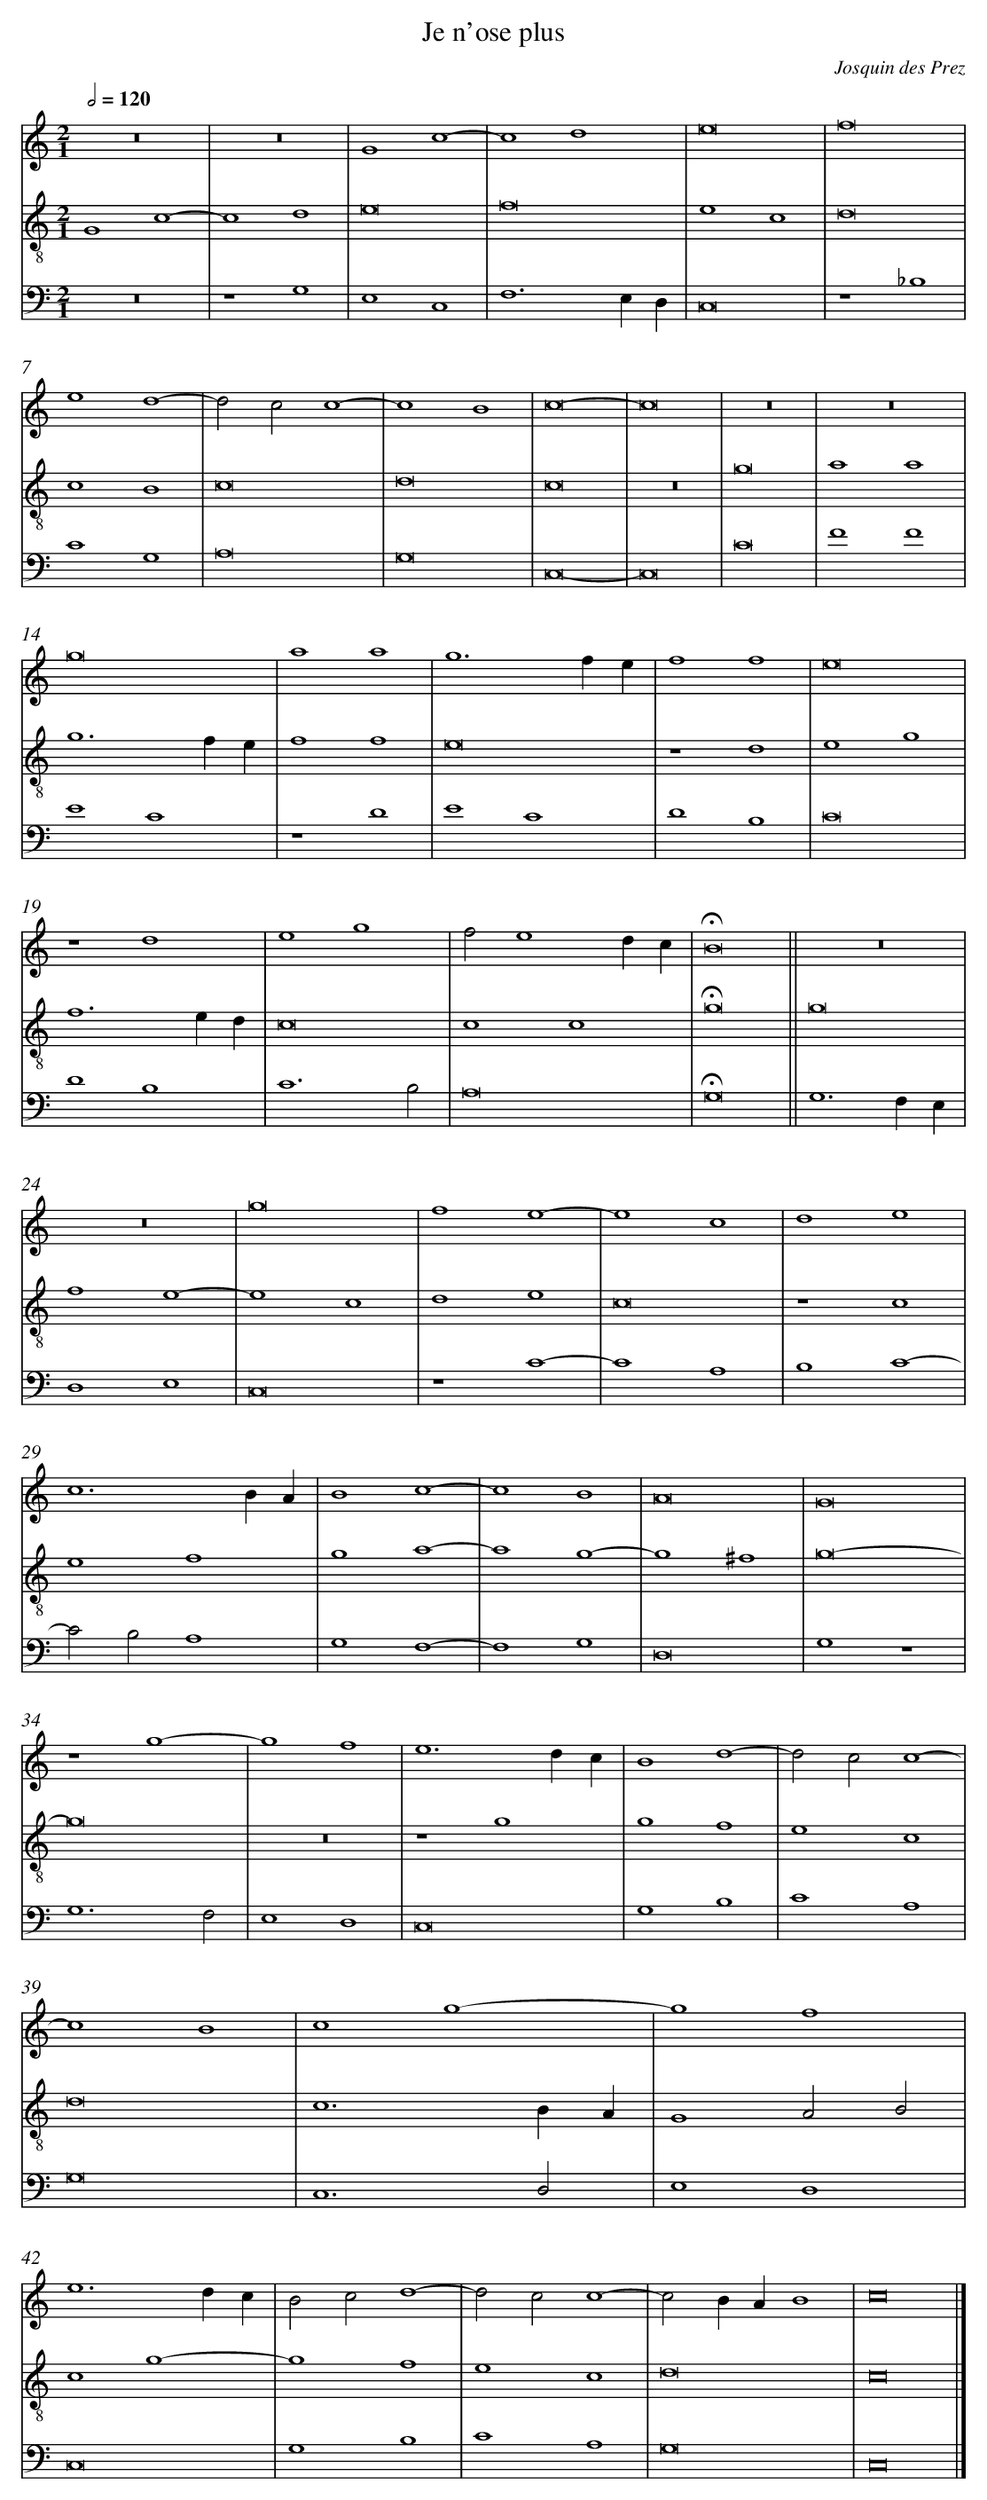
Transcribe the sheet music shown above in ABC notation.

X:1
T:Je n'ose plus
C: Josquin des Prez
L: 1/4
M: 2/1
Q: 1/2=120
V: 1 clef=treble
V: 2 clef=treble-8
V: 3 clef=bass
K: C
[V:1] z8 |
[V:2] G4c4- |
[V:3] z8 |
[V:1] z8 |
[V:2] c4d4 |
[V:3] z4G,4 |
[V:1] G4c4- |
[V:2] e8 |
[V:3] E,4C,4 |
[V:1] c4d4 |
[V:2] f8 |
[V:3] F,6E,D, |
[V:1] e8 |
[V:2] e4c4 |
[V:3] C,8 |
[V:1] f8 |
[V:2] d8 |
[V:3] z4_B,4 |
[V:1] e4d4- |
[V:2] c4B4 |
[V:3] C4G,4 |
[V:1] d2c2c4- |
[V:2] c8 |
[V:3] A,8 |
[V:1] c4B4 |
[V:2] d8 |
[V:3] G,8 |
[V:1] c8- |
[V:2] c8 |
[V:3] C,8- |
[V:1] c8 |
[V:2] z8 |
[V:3] C,8 |
[V:1] z8 |
[V:2] g8 |
[V:3] C8 |
[V:1] z8 |
[V:2] a4a4 |
[V:3] F4F4 |
[V:1] g8 |
[V:2] g6fe |
[V:3] E4C4 |
[V:1] a4a4 |
[V:2] f4f4 |
[V:3] z4D4 |
[V:1] g6fe |
[V:2] e8 |
[V:3] E4C4 |
[V:1] f4f4 |
[V:2] z4d4 |
[V:3] D4B,4 |
[V:1] e8 |
[V:2] e4g4 |
[V:3] C8 |
[V:1] z4d4 |
[V:2] f6ed |
[V:3] D4B,4 |
[V:1] e4g4 |
[V:2] c8 |
[V:3] C6B,2 |
[V:1] f2e4dc |
[V:2] c4c4 |
[V:3] A,8 |
[V:1] !fermata!B8 ||
[V:2] !fermata!g8 ||
[V:3] !fermata!G,8 ||
[V:1] z8 |
[V:2] g8 |
[V:3] G,6F,E, |
[V:1] z8 |
[V:2] f4e4- |
[V:3] D,4E,4 |
[V:1] g8 |
[V:2] e4c4 |
[V:3] C,8 |
[V:1] f4e4- |
[V:2] d4e4 |
[V:3] z4C4- |
[V:1] e4c4 |
[V:2] c8 |
[V:3] C4A,4 |
[V:1] d4e4 |
[V:2] z4c4 |
[V:3] B,4C4- |
[V:1] c6BA |
[V:2] e4f4 |
[V:3] C2B,2A,4 |
[V:1] B4c4- |
[V:2] g4a4- |
[V:3] G,4F,4- |
[V:1] c4B4 |
[V:2] a4g4- |
[V:3] F,4G,4 |
[V:1] A8 |
[V:2] g4^f4 |
[V:3] D,8 |
[V:1] G8 |
[V:2] g8- |
[V:3] G,4z4 |
[V:1] z4g4- |
[V:2] g8 |
[V:3] G,6F,2 |
[V:1] g4f4 |
[V:2] z8 |
[V:3] E,4D,4 |
[V:1] e6dc |
[V:2] z4g4 |
[V:3] C,8 |
[V:1] B4d4- |
[V:2] g4f4 |
[V:3] G,4B,4 |
[V:1] d2c2c4- |
[V:2] e4c4 |
[V:3] C4A,4 |
[V:1] c4B4 |
[V:2] d8 |
[V:3] G,8 |
[V:1] c4g4- |
[V:2] c6BA |
[V:3] C,6D,2 |
[V:1] g4f4 |
[V:2] G4A2B2 |
[V:3] E,4D,4 |
[V:1] e6dc |
[V:2] c4g4- |
[V:3] C,8 |
[V:1] B2c2d4- |
[V:2] g4f4 |
[V:3] G,4B,4 |
[V:1] d2c2c4- |
[V:2] e4c4 |
[V:3] C4A,4 |
[V:1] c2BAB4 |
[V:2] d8 |
[V:3] G,8 |
[V:1] c8 |]
[V:2] c8 |]
[V:3] C,8 |]
